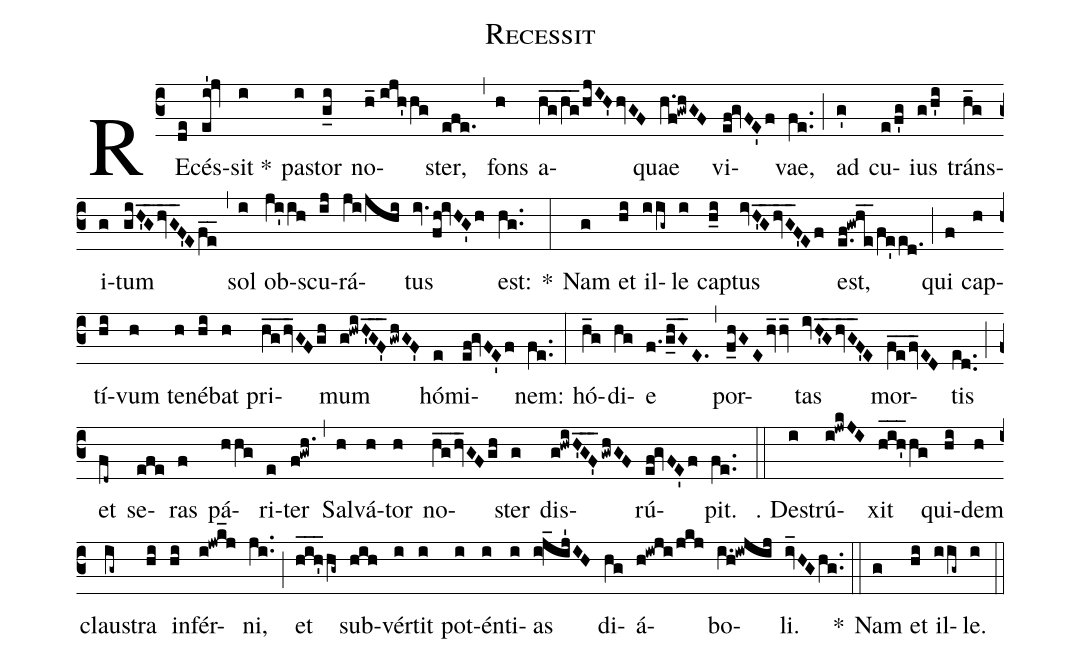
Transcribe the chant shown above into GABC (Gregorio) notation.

name:Recessit;
%%
(c3) RE(de)cés(ei'!jv)sit *(i) pa(i)stor(g_i) no(h_//ijh'hg)ster,(efe.) (,)
fons(h) a(hg__/hg__/hjIH'hvGF)quae(h.f!gwhGF) vi(ef!gvFE'f)vae,(fe..) (;)
ad(g') cu(e/f'g)ius(g/h'i) tráns(h_g)i(g)tum(giH'_G_hvG__F'Ef_e_) (,)
sol(i) ob(ji'ih)scu(ij)rá(ji/jhi)tus(iv.fh!ivHG'h) est:(hg..) *(:)

Nam(g) et(hi) il(iig~)le(i) cap(h_i)tus(ivH'_G_hvG__F'Ef) est,(e.f!gwh_e_/fe'ed.) (;)
qui(f) cap(h)tí(hi)vum(h) te(h)né(hi)bat(h) pri(hg__hv_GFgh)mum(g!hwiH'_G_F'_gwhGF') hó(e)mi(ef!gvFE'f)nem:(fe..) (:)

hó(h_g)di(hg)e(f./ghG___E.) (,)
por(f_hGEhv_hv_)tas(ivH'_G_hvG__F'E) mor(fe__fv_ED)tis(ed..) (;)
et(fd~) se(efe)ras(f) pá(hhg)ri(e)ter(f!gwh.) (,)
Sal(h)vá(h)tor(h) no(hg__hv_GFgh)ster(g) dis(g!hwiH'_G_F'_gwhGF)rú(ef!gvFE'f)pit.(fe..) (::)


℣. De(i)strú(i!jwkJI)xit(hih'___hg) qui(hi)dem(h) clau(ig~)stra(hi) in(hi)fér(i!jwk_j)ni,(ji..) (;)
et(hih'___hg~) sub(hih)vér(i)tit(i) pot(i)én(i)ti(i)as(i!j_ij'IH) di(hg)á(h!iwji/jkj)bo(i.h!iwjij)li.(iv_HGhg..) *(::)
Nam(g) et(hi) il(iig~)le.(i) (::)
